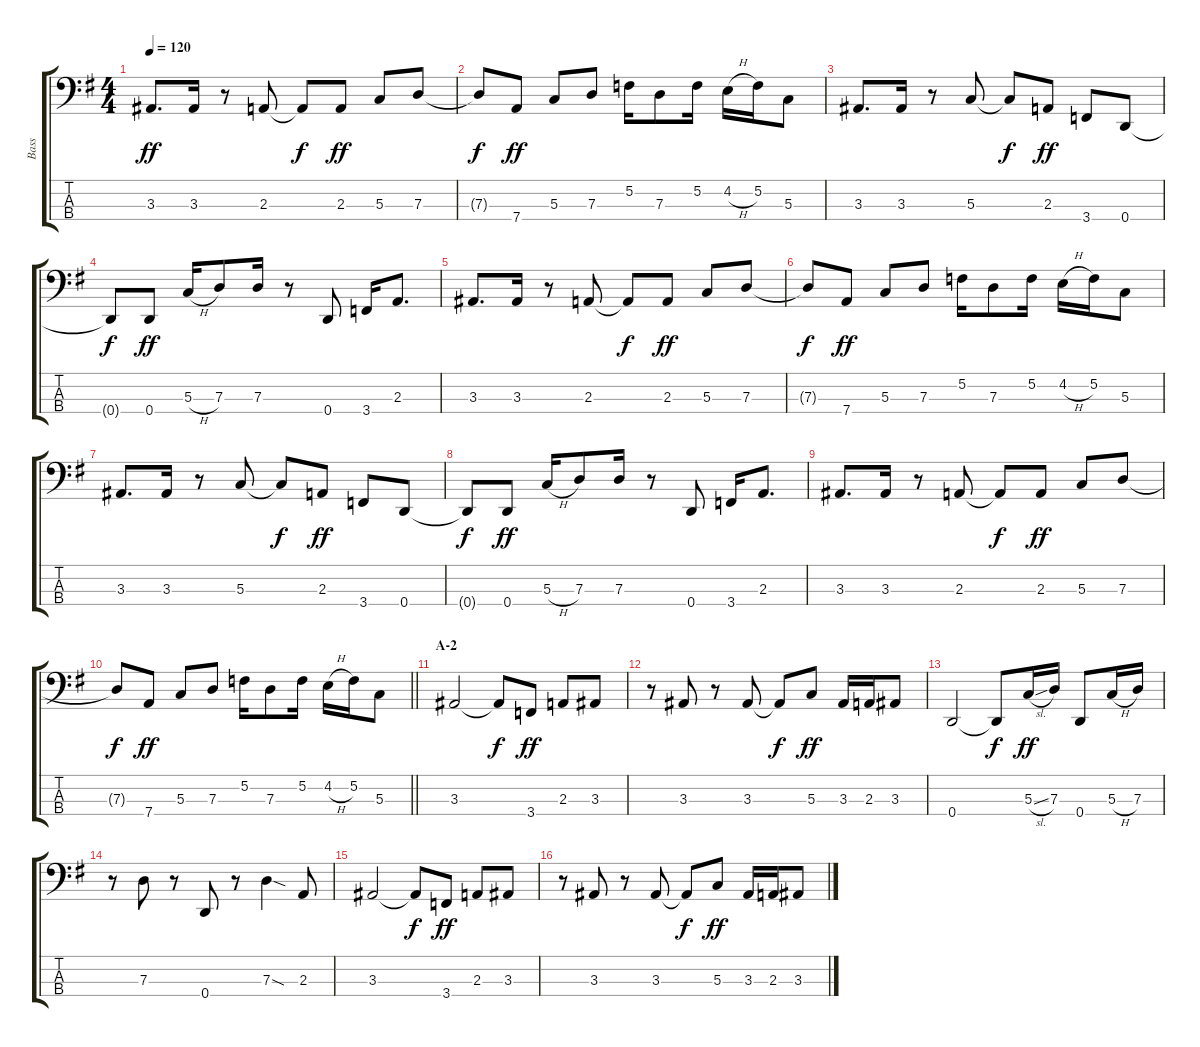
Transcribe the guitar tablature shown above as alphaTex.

\track ("Bass" "Bass") {instrument electricbasspick}
\staff {score tabs}
\tuning (F2 C2 G1 D1) {hide}
\ts (4 4)
\tempo 120
\clef f4
\ks g
3.3.8{d dy ff} 3.3.16 r.8 2.3.8 2.3{t}.8{dy f} 2.3.8{dy ff} 5.3.8 7.3.8 |
7.3{t}.8{dy f} 7.4.8{dy ff} 5.3.8 7.3.8 5.2.16 7.3.8 5.2.16 4.2{h}.16 5.2.16 5.3.8 |
3.3.8{d} 3.3.16 r.8 5.3.8 5.3{t}.8{dy f} 2.3.8{dy ff} 3.4.8 0.4.8 |
0.4{t}.8{dy f} 0.4.8{dy ff} 5.3{h}.16 7.3.8 7.3.16 r.8 0.4.8 3.4.16 2.3.8{d} |
3.3.8{d} 3.3.16 r.8 2.3.8 2.3{t}.8{dy f} 2.3.8{dy ff} 5.3.8 7.3.8 |
7.3{t}.8{dy f} 7.4.8{dy ff} 5.3.8 7.3.8 5.2.16 7.3.8 5.2.16 4.2{h}.16 5.2.16 5.3.8 |
3.3.8{d} 3.3.16 r.8 5.3.8 5.3{t}.8{dy f} 2.3.8{dy ff} 3.4.8 0.4.8 |
0.4{t}.8{dy f} 0.4.8{dy ff} 5.3{h}.16 7.3.8 7.3.16 r.8 0.4.8 3.4.16 2.3.8{d} |
3.3.8{d} 3.3.16 r.8 2.3.8 2.3{t}.8{dy f} 2.3.8{dy ff} 5.3.8 7.3.8 |
\barLineRight lightlight
7.3{t}.8{dy f} 7.4.8{dy ff} 5.3.8 7.3.8 5.2.16 7.3.8 5.2.16 4.2{h}.16 5.2.16 5.3.8 |
\section ("" "A-2")
3.3.2 3.3{t}.8{dy f} 3.4.8{dy ff} 2.3.8 3.3.8 |
r.8 3.3.8 r.8 3.3.8 3.3{t}.8{dy f} 5.3.8{dy ff} 3.3.16 2.3.16 3.3.8 |
0.4.2 0.4{t}.8{dy f} 5.3{sl}.16{dy ff} 7.3.16 0.4.8 5.3{h}.16 7.3.16 |
r.8 7.3.8 r.8 0.4.8 r.8 7.3{sod}.4 2.3.8 |
3.3.2 3.3{t}.8{dy f} 3.4.8{dy ff} 2.3.8 3.3.8 |
r.8 3.3.8 r.8 3.3.8 3.3{t}.8{dy f} 5.3.8{dy ff} 3.3.16 2.3.16 3.3.8
